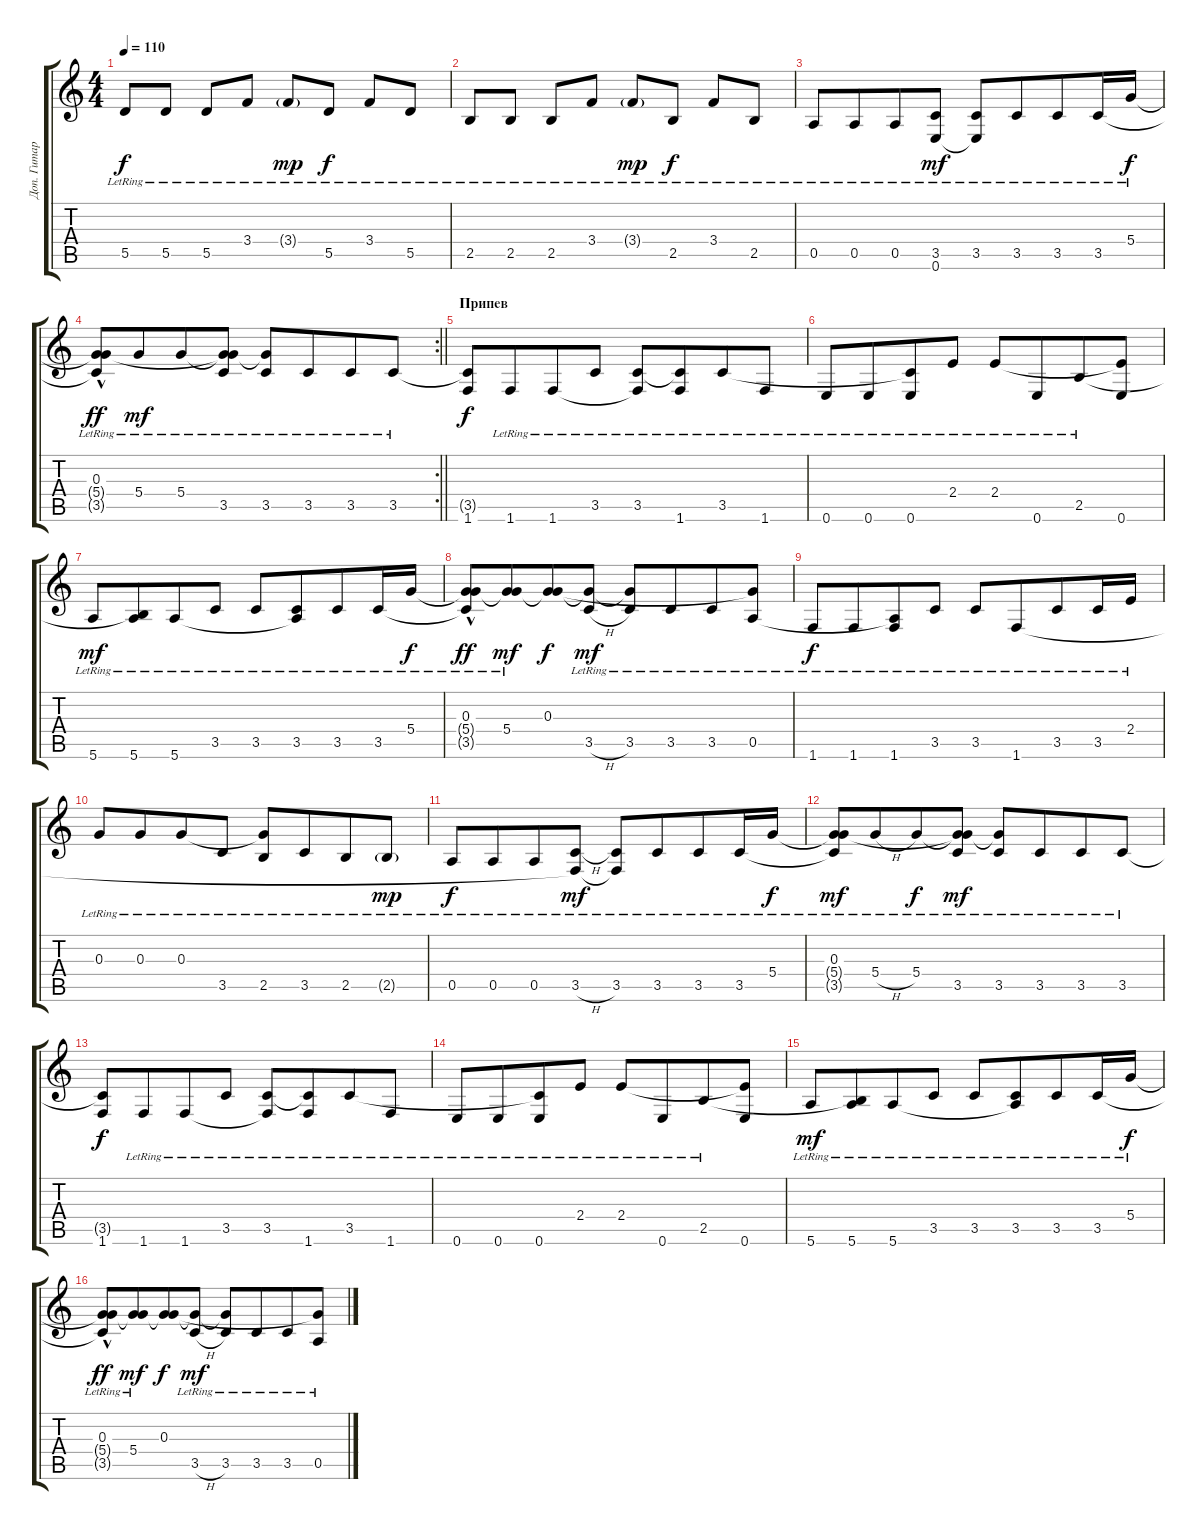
\track ("Доп. Гитара" "Доп. Гитар") {instrument electricguitarmuted}
\staff {score tabs}
\tuning (E4 B3 G3 D3 A2 E2) {hide}
\ts (4 4)
\tempo 110
\clef g2
\ks c
5.5{lr}.8{dy f} 5.5{lr}.8 5.5{lr}.8 3.4{lr}.8 3.4{g lr}.8{dy mp} 5.5{lr}.8{dy f} 3.4{lr}.8 5.5{lr}.8 |
2.5{lr}.8 2.5{lr}.8 2.5{lr}.8 3.4{lr}.8 3.4{g lr}.8{dy mp} 2.5{lr}.8{dy f} 3.4{lr}.8 2.5{lr}.8 |
0.5{lr}.8 0.5{lr}.8{beam merge} 0.5{lr}.8 (3.5{lr} 0.6).8{dy mf} (3.5{lr} 0.6{t}).8 3.5{lr}.8{beam merge} 3.5{lr}.8 3.5{lr}.16 5.4{lr}.16{dy f} |
\rc 2
\barLineRight lightlight
(0.3{hac lr} 5.4{t} 3.5{t}).8{dy ff} 5.4{lr}.8{dy mf beam merge} 5.4{lr}.8 (0.3{t} 5.4{t} 3.5{lr}).8 (5.4{t} 3.5{lr}).8 3.5{lr}.8{beam merge} 3.5{lr}.8 3.5{lr}.8 |
\section ("" "Припев")
(3.5{t} 1.6).8{dy f} 1.6{lr}.8{beam merge} 1.6{lr}.8 3.5{lr}.8 (3.5{lr} 1.6{t}).8 (3.5{t} 1.6{lr}).8{beam merge} 3.5{lr}.8 1.6{lr}.8 |
0.6{lr}.8 0.6{lr}.8{beam merge} (3.5{t} 0.6{lr}).8 2.4{lr}.8 2.4{lr}.8 0.6{lr}.8{beam merge} 2.5{lr}.8 (2.4{t} 0.6).8 |
5.6{lr}.8{dy mf} (2.5{t} 5.6{lr}).8{beam merge} 5.6{lr}.8 3.5{lr}.8 3.5{lr}.8 (3.5{lr} 5.6{t}).8{beam merge} 3.5{lr}.8 3.5{lr}.16 5.4{lr}.16{dy f} |
(0.3{hac lr} 5.4{t} 3.5{t}).8{dy ff} (0.3{t} 5.4{lr}).8{dy mf beam merge} (0.3 5.4{t}).8{dy f} (5.4{t} 3.5{h lr}).8{dy mf} (5.4{t} 3.5{lr}).8 3.5{lr}.8{beam merge} 3.5{lr}.8 (0.3{t} 0.5{lr}).8 |
1.6{lr}.8{dy f} 1.6{lr}.8{beam merge} (0.5{t} 1.6{lr}).8 3.5{lr}.8 3.5{lr}.8 1.6{lr}.8{beam merge} 3.5{lr}.8 3.5{lr}.16 2.4{lr}.16 |
0.3{lr}.8 0.3{lr}.8{beam merge} 0.3{lr}.8 3.5{lr}.8 (0.3{t} 2.5{lr}).8 3.5{lr}.8{beam merge} 2.5{lr}.8 2.5{g lr}.8{dy mp} |
0.5{lr}.8{dy f} 0.5{lr}.8{beam merge} 0.5{lr}.8 (3.5{h lr} 1.6{t}).8{dy mf} (3.5{lr} 1.6{t}).8 3.5{lr}.8{beam merge} 3.5{lr}.8 3.5{lr}.16 5.4{lr}.16{dy f} |
(0.3{lr} 5.4{t} 3.5{t}).8{dy mf} 5.4{h lr}.8{beam merge} 5.4{lr}.8{dy f} (0.3{t} 5.4{t} 3.5{lr}).8{dy mf} (5.4{t} 3.5{lr}).8 3.5{lr}.8{beam merge} 3.5{lr}.8 3.5{lr}.8 |
(3.5{t} 1.6).8{dy f} 1.6{lr}.8{beam merge} 1.6{lr}.8 3.5{lr}.8 (3.5{lr} 1.6{t}).8 (3.5{t} 1.6{lr}).8{beam merge} 3.5{lr}.8 1.6{lr}.8 |
0.6{lr}.8 0.6{lr}.8{beam merge} (3.5{t} 0.6{lr}).8 2.4{lr}.8 2.4{lr}.8 0.6{lr}.8{beam merge} 2.5{lr}.8 (2.4{t} 0.6).8 |
5.6{lr}.8{dy mf} (2.5{t} 5.6{lr}).8{beam merge} 5.6{lr}.8 3.5{lr}.8 3.5{lr}.8 (3.5{lr} 5.6{t}).8{beam merge} 3.5{lr}.8 3.5{lr}.16 5.4{lr}.16{dy f} |
(0.3{hac lr} 5.4{t} 3.5{t}).8{dy ff} (0.3{t} 5.4{lr}).8{dy mf beam merge} (0.3 5.4{t}).8{dy f} (5.4{t} 3.5{h lr}).8{dy mf} (5.4{t} 3.5{lr}).8 3.5{lr}.8{beam merge} 3.5{lr}.8 (0.3{t} 0.5{lr}).8
